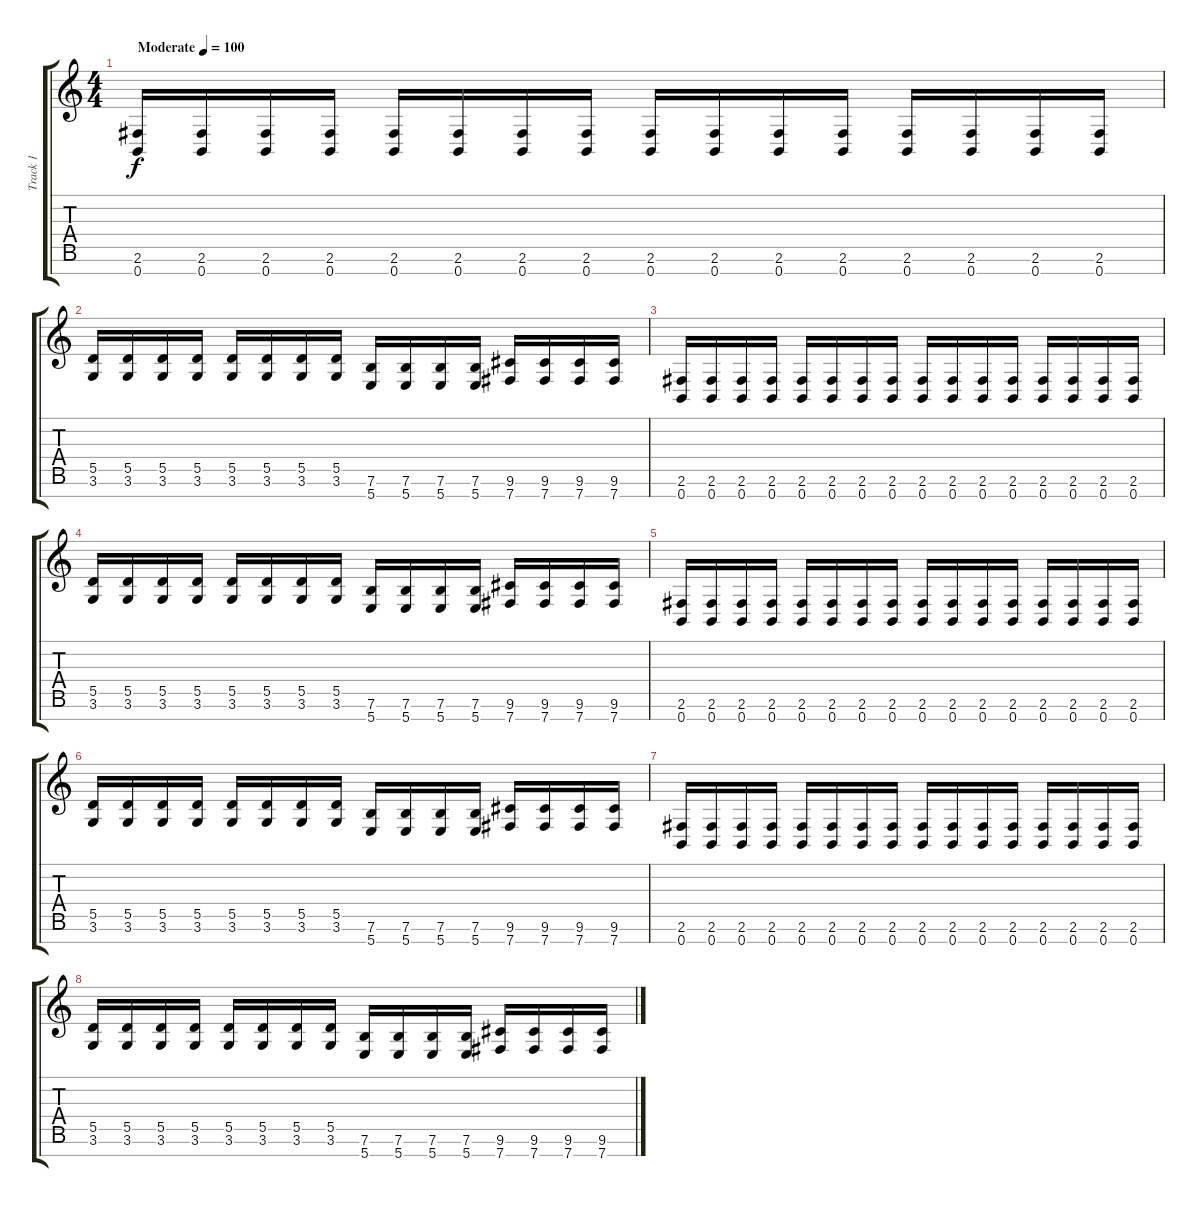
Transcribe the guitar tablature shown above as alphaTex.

\track ("Track 1" "Track 1") {instrument distortionguitar}
\staff {score tabs}
\tuning (E4 B3 G3 D3 A2 E2 B1) {hide}
\ts (4 4)
\tempo (100 "Moderate")
\clef g2
\ks c
(2.6 0.7).16{dy f instrument distortionguitar} (2.6 0.7).16 (2.6 0.7).16 (2.6 0.7).16 (2.6 0.7).16 (2.6 0.7).16 (2.6 0.7).16 (2.6 0.7).16 (2.6 0.7).16 (2.6 0.7).16 (2.6 0.7).16 (2.6 0.7).16 (2.6 0.7).16 (2.6 0.7).16 (2.6 0.7).16 (2.6 0.7).16 |
(5.5 3.6).16 (5.5 3.6).16 (5.5 3.6).16 (5.5 3.6).16 (5.5 3.6).16 (5.5 3.6).16 (5.5 3.6).16 (5.5 3.6).16 (7.6 5.7).16 (7.6 5.7).16 (7.6 5.7).16 (7.6 5.7).16 (9.6 7.7).16 (9.6 7.7).16 (9.6 7.7).16 (9.6 7.7).16 |
(2.6 0.7).16 (2.6 0.7).16 (2.6 0.7).16 (2.6 0.7).16 (2.6 0.7).16 (2.6 0.7).16 (2.6 0.7).16 (2.6 0.7).16 (2.6 0.7).16 (2.6 0.7).16 (2.6 0.7).16 (2.6 0.7).16 (2.6 0.7).16 (2.6 0.7).16 (2.6 0.7).16 (2.6 0.7).16 |
(5.5 3.6).16 (5.5 3.6).16 (5.5 3.6).16 (5.5 3.6).16 (5.5 3.6).16 (5.5 3.6).16 (5.5 3.6).16 (5.5 3.6).16 (7.6 5.7).16 (7.6 5.7).16 (7.6 5.7).16 (7.6 5.7).16 (9.6 7.7).16 (9.6 7.7).16 (9.6 7.7).16 (9.6 7.7).16 |
(2.6 0.7).16 (2.6 0.7).16 (2.6 0.7).16 (2.6 0.7).16 (2.6 0.7).16 (2.6 0.7).16 (2.6 0.7).16 (2.6 0.7).16 (2.6 0.7).16 (2.6 0.7).16 (2.6 0.7).16 (2.6 0.7).16 (2.6 0.7).16 (2.6 0.7).16 (2.6 0.7).16 (2.6 0.7).16 |
(5.5 3.6).16 (5.5 3.6).16 (5.5 3.6).16 (5.5 3.6).16 (5.5 3.6).16 (5.5 3.6).16 (5.5 3.6).16 (5.5 3.6).16 (7.6 5.7).16 (7.6 5.7).16 (7.6 5.7).16 (7.6 5.7).16 (9.6 7.7).16 (9.6 7.7).16 (9.6 7.7).16 (9.6 7.7).16 |
(2.6 0.7).16 (2.6 0.7).16 (2.6 0.7).16 (2.6 0.7).16 (2.6 0.7).16 (2.6 0.7).16 (2.6 0.7).16 (2.6 0.7).16 (2.6 0.7).16 (2.6 0.7).16 (2.6 0.7).16 (2.6 0.7).16 (2.6 0.7).16 (2.6 0.7).16 (2.6 0.7).16 (2.6 0.7).16 |
(5.5 3.6).16 (5.5 3.6).16 (5.5 3.6).16 (5.5 3.6).16 (5.5 3.6).16 (5.5 3.6).16 (5.5 3.6).16 (5.5 3.6).16 (7.6 5.7).16 (7.6 5.7).16 (7.6 5.7).16 (7.6 5.7).16 (9.6 7.7).16 (9.6 7.7).16 (9.6 7.7).16 (9.6 7.7).16
